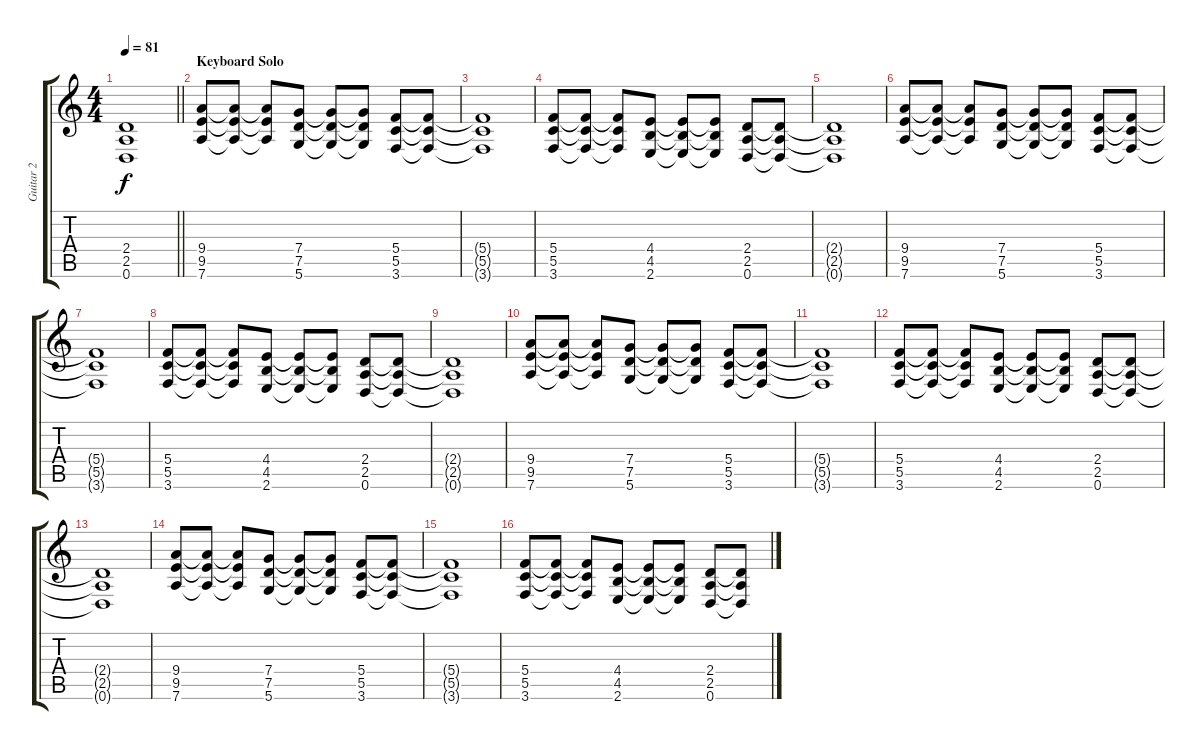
\track ("Guitar 2" "Guitar 2") {instrument distortionguitar}
\staff {score tabs}
\tuning (D4 A3 F3 C3 G2 D2) {hide}
\ts (4 4)
\tempo 81
\clef g2
\barLineRight lightlight
\ks c
(2.4{t} 2.5{t} 0.6{t}).1{dy f} |
\section ("" "Keyboard Solo")
(9.4 9.5 7.6).8 (9.4{t} 9.5{t} 7.6{t}).8 (9.4{t} 9.5{t} 7.6{t}).8 (7.4 7.5 5.6).8 (7.4{t} 7.5{t} 5.6{t}).8 (7.4{t} 7.5{t} 5.6{t}).8 (5.4 5.5 3.6).8 (5.4{t} 5.5{t} 3.6{t}).8 |
(5.4{t} 5.5{t} 3.6{t}).1 |
(5.4 5.5 3.6).8 (5.4{t} 5.5{t} 3.6{t}).8 (5.4{t} 5.5{t} 3.6{t}).8 (4.4 4.5 2.6).8 (4.4{t} 4.5{t} 2.6{t}).8 (4.4{t} 4.5{t} 2.6{t}).8 (2.4 2.5 0.6).8 (2.4{t} 2.5{t} 0.6{t}).8 |
(2.4{t} 2.5{t} 0.6{t}).1 |
(9.4 9.5 7.6).8 (9.4{t} 9.5{t} 7.6{t}).8 (9.4{t} 9.5{t} 7.6{t}).8 (7.4 7.5 5.6).8 (7.4{t} 7.5{t} 5.6{t}).8 (7.4{t} 7.5{t} 5.6{t}).8 (5.4 5.5 3.6).8 (5.4{t} 5.5{t} 3.6{t}).8 |
(5.4{t} 5.5{t} 3.6{t}).1 |
(5.4 5.5 3.6).8 (5.4{t} 5.5{t} 3.6{t}).8 (5.4{t} 5.5{t} 3.6{t}).8 (4.4 4.5 2.6).8 (4.4{t} 4.5{t} 2.6{t}).8 (4.4{t} 4.5{t} 2.6{t}).8 (2.4 2.5 0.6).8 (2.4{t} 2.5{t} 0.6{t}).8 |
(2.4{t} 2.5{t} 0.6{t}).1 |
(9.4 9.5 7.6).8 (9.4{t} 9.5{t} 7.6{t}).8 (9.4{t} 9.5{t} 7.6{t}).8 (7.4 7.5 5.6).8 (7.4{t} 7.5{t} 5.6{t}).8 (7.4{t} 7.5{t} 5.6{t}).8 (5.4 5.5 3.6).8 (5.4{t} 5.5{t} 3.6{t}).8 |
(5.4{t} 5.5{t} 3.6{t}).1 |
(5.4 5.5 3.6).8 (5.4{t} 5.5{t} 3.6{t}).8 (5.4{t} 5.5{t} 3.6{t}).8 (4.4 4.5 2.6).8 (4.4{t} 4.5{t} 2.6{t}).8 (4.4{t} 4.5{t} 2.6{t}).8 (2.4 2.5 0.6).8 (2.4{t} 2.5{t} 0.6{t}).8 |
(2.4{t} 2.5{t} 0.6{t}).1 |
(9.4 9.5 7.6).8 (9.4{t} 9.5{t} 7.6{t}).8 (9.4{t} 9.5{t} 7.6{t}).8 (7.4 7.5 5.6).8 (7.4{t} 7.5{t} 5.6{t}).8 (7.4{t} 7.5{t} 5.6{t}).8 (5.4 5.5 3.6).8 (5.4{t} 5.5{t} 3.6{t}).8 |
(5.4{t} 5.5{t} 3.6{t}).1 |
(5.4 5.5 3.6).8 (5.4{t} 5.5{t} 3.6{t}).8 (5.4{t} 5.5{t} 3.6{t}).8 (4.4 4.5 2.6).8 (4.4{t} 4.5{t} 2.6{t}).8 (4.4{t} 4.5{t} 2.6{t}).8 (2.4 2.5 0.6).8 (2.4{t} 2.5{t} 0.6{t}).8
